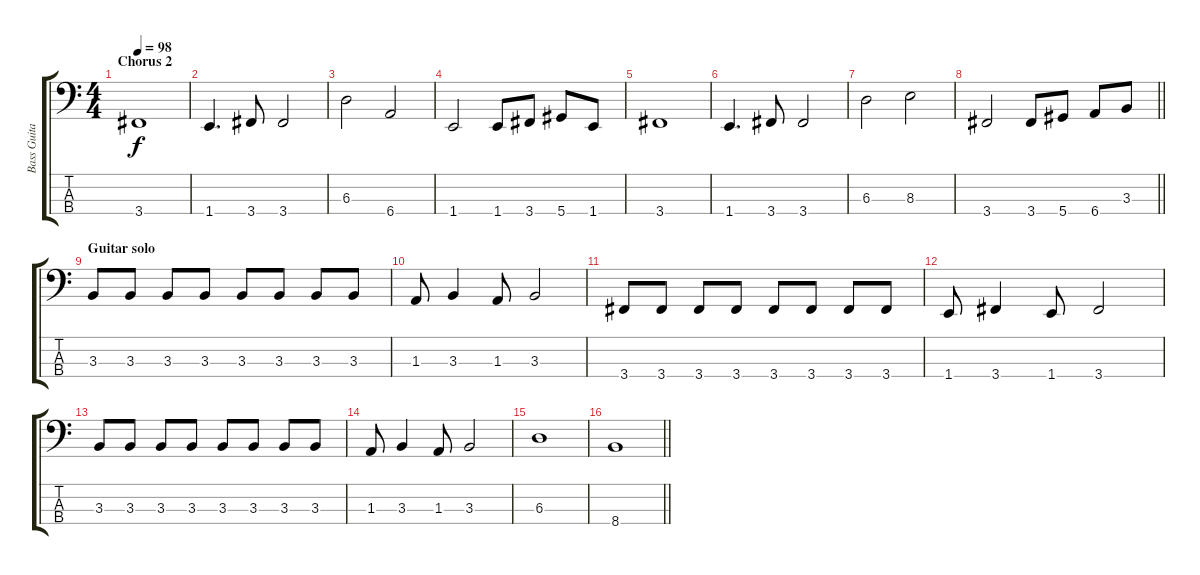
\track ("Bass Guitar" "Bass Guita") {instrument electricbassfinger}
\staff {score tabs}
\tuning (Gb2 Db2 Ab1 Eb1) {hide}
\ts (4 4)
\section ("" "Chorus 2")
\tempo 98
\clef f4
\ks c
3.4.1{dy f} |
1.4.4{d} 3.4.8 3.4.2 |
6.3.2 6.4.2 |
1.4.2 1.4.8 3.4.8 5.4.8 1.4.8 |
3.4.1 |
1.4.4{d} 3.4.8 3.4.2 |
6.3.2 8.3.2 |
\barLineRight lightlight
3.4.2 3.4.8 5.4.8 6.4.8 3.3.8 |
\section ("" "Guitar solo")
3.3.8 3.3.8 3.3.8 3.3.8 3.3.8 3.3.8 3.3.8 3.3.8 |
1.3.8 3.3.4 1.3.8 3.3.2 |
3.4.8 3.4.8 3.4.8 3.4.8 3.4.8 3.4.8 3.4.8 3.4.8 |
1.4.8 3.4.4 1.4.8 3.4.2 |
3.3.8 3.3.8 3.3.8 3.3.8 3.3.8 3.3.8 3.3.8 3.3.8 |
1.3.8 3.3.4 1.3.8 3.3.2 |
6.3.1 |
\barLineRight lightlight
8.4.1
